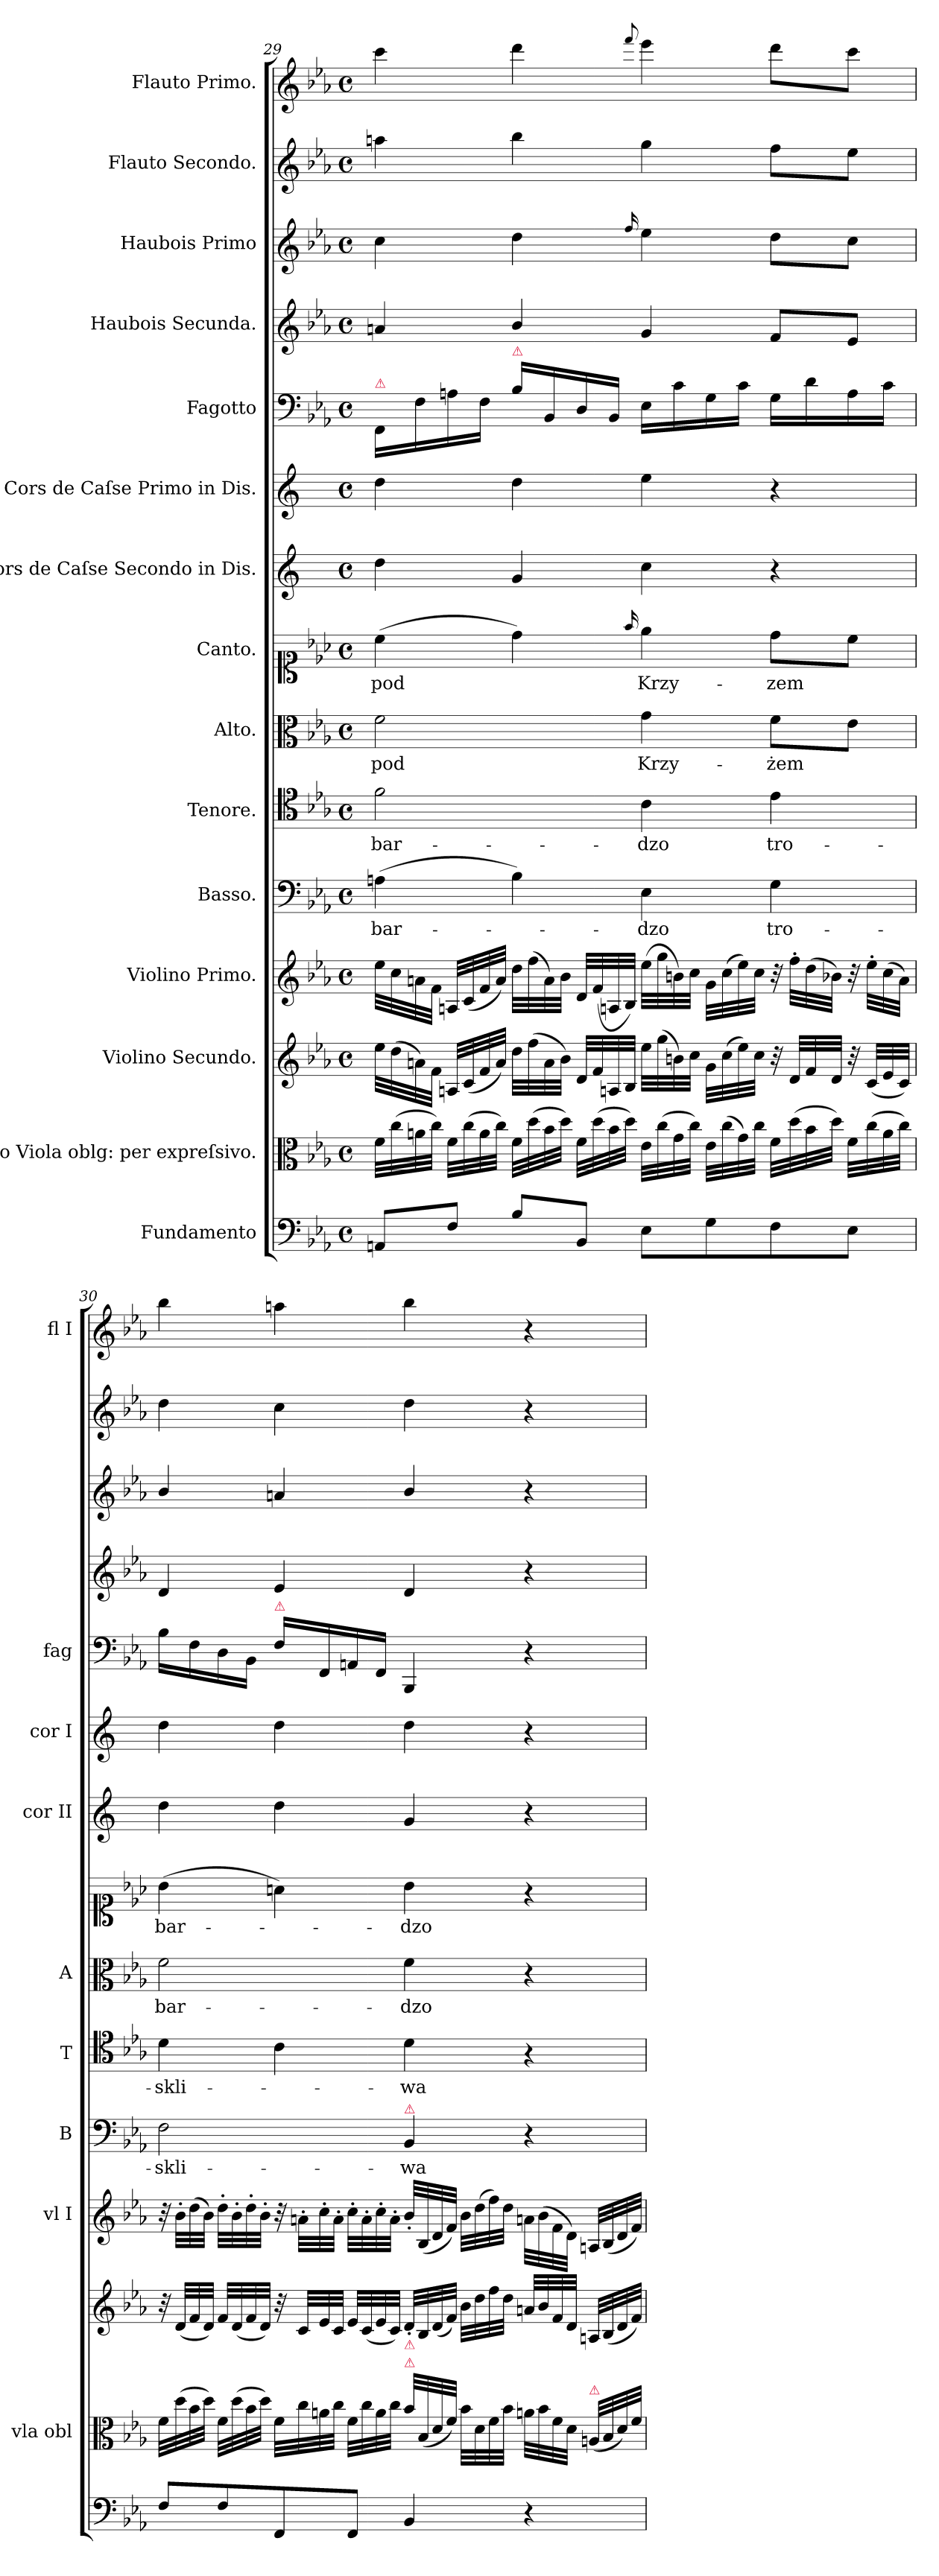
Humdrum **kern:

**kern	**kern	**kern	**kern	**kern	**text	**kern	**text	**kern	**text	**kern	**text	**kern	**kern	**kern	**kern	**kern	**kern	**kern
*part15	*part14	*part13	*part12	*part11	*part11	*part10	*part10	*part9	*part9	*part8	*part8	*part7	*part6	*part5	*part4	*part3	*part2	*part1
*staff15	*staff14	*staff13	*staff12	*staff11	*staff11	*staff10	*staff10	*staff9	*staff9	*staff8	*staff8	*staff7	*staff6	*staff5	*staff4	*staff3	*staff2	*staff1
*I"Fundamento	*I"Alto Viola oblg: per expreſsivo.	*I"Violino Secundo.	*I"Violino Primo.	*I"Basso.	*	*I"Tenore.	*	*I"Alto.	*	*I"Canto.	*	*I"Cors de Caſse Secondo in Dis.	*I"Cors de Caſse Primo in Dis.	*I"Fagotto	*I"Haubois Secunda.	*I"Haubois Primo	*I"Flauto Secondo.	*I"Flauto Primo.
*	*I'vla obl	*	*I'vl I	*I'B	*	*I'T	*	*I'A	*	*	*	*I'cor II	*I'cor I	*I'fag	*	*	*	*I'fl I
*clefF4	*clefC3	*clefG2	*clefG2	*clefF4	*	*clefC4	*	*clefC3	*	*clefC1	*	*clefG2	*clefG2	*clefF4	*clefG2	*clefG2	*clefG2	*clefG2
*	*	*	*	*	*	*	*	*	*	*	*	*ITrd-2c-3	*ITrd-2c-3	*	*	*	*	*
*k[b-e-a-]	*k[b-e-a-]	*k[b-e-a-]	*k[b-e-a-]	*k[b-e-a-]	*	*k[b-e-a-]	*	*k[b-e-a-]	*	*k[b-e-a-]	*	*k[b-e-a-]	*k[b-e-a-]	*k[b-e-a-]	*k[b-e-a-]	*k[b-e-a-]	*k[b-e-a-]	*k[b-e-a-]
*E-:	*E-:	*E-:	*E-:	*E-:	*	*E-:	*	*E-:	*	*E-:	*	*	*	*E-:	*E-:	*E-:	*E-:	*E-:
*M4/4	*M4/4	*M4/4	*M4/4	*M4/4	*	*M4/4	*	*M4/4	*	*M4/4	*	*M4/4	*M4/4	*M4/4	*M4/4	*M4/4	*M4/4	*M4/4
*met(c)	*met(c)	*met(c)	*met(c)	*met(c)	*	*met(c)	*	*met(c)	*	*met(c)	*	*met(c)	*met(c)	*met(c)	*met(c)	*met(c)	*met(c)	*met(c)
=29	=29	=29	=29	=29	=29	=29	=29	=29	=29	=29	=29	=29	=29	=29	=29	=29	=29	=29
!	!	!	!	!	!	!	!	!	!	!	!	!	!	!LO:TX:a:color=crimson:t=⚠	!	!	!	!
8AAn/L	32f\LLL	32ee-\LLL	32ee-\LLL	(4An\	bar-	2f\	bar-	2f\	pod	(4cc\	pod	4ff\	4ff\	16FF/LL	4an/	4cc\	4aan\	4ccc\
.	(32cc\	(32dd\	32cc\	.	.	.	.	.	.	.	.	.	.	.	.	.	.	.
.	32an\	32an\)	32an\	.	.	.	.	.	.	.	.	.	.	16F\	.	.	.	.
.	32cc\JJJ)	32f\JJJ	32f\JJJ	.	.	.	.	.	.	.	.	.	.	.	.	.	.	.
8F\J	32f\LLL	32An/LLL	32An/LLL	.	.	.	.	.	.	.	.	.	.	16An\	.	.	.	.
.	(32cc\	(32c/	(32c/	.	.	.	.	.	.	.	.	.	.	.	.	.	.	.
.	32a\	32f/	32f/	.	.	.	.	.	.	.	.	.	.	16F\JJ	.	.	.	.
.	32cc\JJJ)	32a/JJJ)	32a/JJJ)	.	.	.	.	.	.	.	.	.	.	.	.	.	.	.
!	!	!	!	!	!	!	!	!	!	!	!	!	!	!LO:TX:a:color=crimson:t=⚠	!	!	!	!
8B-\L	32f\LLL	32dd\LLL	32dd\LLL	4B-\)	.	.	.	.	.	4dd\)	.	4b-/	4ff\	16B-\LL	4b-/	4dd\	4bb-\	4ddd\
.	(32dd\	(32ff\	(32ff\	.	.	.	.	.	.	.	.	.	.	.	.	.	.	.
.	32b-\	32a\	32a\)	.	.	.	.	.	.	.	.	.	.	16BB-/	.	.	.	.
.	32dd\JJJ)	32b-\JJJ)	32b-\JJJ	.	.	.	.	.	.	.	.	.	.	.	.	.	.	.
8BB-/J	32f\LLL	32d/LLL	32d/LLL	.	.	.	.	.	.	.	.	.	.	16D/	.	.	.	.
.	(32dd\	32f/	(32f/	.	.	.	.	.	.	.	.	.	.	.	.	.	.	.
.	32b-\	32An/	32An/	.	.	.	.	.	.	.	.	.	.	16BB-/JJ	.	.	.	.
.	32dd\JJJ)	32B-/JJJ	32B-/JJJ)	.	.	.	.	.	.	.	.	.	.	.	.	.	.	.
.	.	.	.	.	.	.	.	.	.	16qqff/	.	.	.	.	.	16qqff/	.	8qqfff/
8E-\L	32e-\LLL	32ee-\LLL	(32ee-\LLL	4E-\	-dzo	4c\	-dzo	4g\	Krzy-	4ee-\	Krzy-	4ee-\	4gg\	16E-\LL	4g/	4ee-\	4gg\	4eee-\
.	(32cc\	(32gg\	32gg\	.	.	.	.	.	.	.	.	.	.	.	.	.	.	.
.	32g\	32bn\)	32bn\)	.	.	.	.	.	.	.	.	.	.	16c\	.	.	.	.
.	32cc\JJJ)	32cc\JJJ	32cc\JJJ	.	.	.	.	.	.	.	.	.	.	.	.	.	.	.
8G\	32e-\LLL	32g\LLL	32g\LLL	.	.	.	.	.	.	.	.	.	.	16G\	.	.	.	.
.	(32cc\	(32cc\	(32cc\	.	.	.	.	.	.	.	.	.	.	.	.	.	.	.
.	32g\)	32ee-\)	32ee-\)	.	.	.	.	.	.	.	.	.	.	16c\JJ	.	.	.	.
.	32cc\JJJ	32cc\JJJ	32cc\JJJ	.	.	.	.	.	.	.	.	.	.	.	.	.	.	.
8F\	32f\LLL	32r	32r	4G\	tro-	4e-\	tro-	8f\L	-żem	8dd\L	-zem	4r	4r	16G\LL	8f/L	8dd\L	8ff\L	8ddd\L
.	(32dd\	32d/LLL	32ff'\LLL	.	.	.	.	.	.	.	.	.	.	.	.	.	.	.
.	32b-\	32f/	(32dd\	.	.	.	.	.	.	.	.	.	.	16d\	.	.	.	.
.	32dd\JJJ)	32d/JJJ	32b-X\JJJ)	.	.	.	.	.	.	.	.	.	.	.	.	.	.	.
8E-\J	32f\LLL	32r	32r	.	.	.	.	8e-\J	.	8cc\J	.	.	.	16A\	8e-/J	8cc\J	8ee-\J	8ccc\J
.	(32cc\	(32c/LLL	32ee-'\LLL	.	.	.	.	.	.	.	.	.	.	.	.	.	.	.
.	32a\	32e-/	(32cc\	.	.	.	.	.	.	.	.	.	.	16c\JJ	.	.	.	.
.	32cc\JJJ)	32c/JJJ)	32a\JJJ)	.	.	.	.	.	.	.	.	.	.	.	.	.	.	.
=30	=30	=30	=30	=30	=30	=30	=30	=30	=30	=30	=30	=30	=30	=30	=30	=30	=30	=30
8F\L	32f\LLL	32r	32r	2F\	-skli-	4d\	-skli-	2f\	bar-	(4b-\	bar-	4ff\	4ff\	16B-\LL	4d/	4b-/	4dd\	4bb-\
.	(32dd\	(32d/LLL	32b-'\LLL	.	.	.	.	.	.	.	.	.	.	.	.	.	.	.
.	32b-\	32f/	(32dd\	.	.	.	.	.	.	.	.	.	.	16F\	.	.	.	.
.	32dd\JJJ)	32d/JJJ)	32b-\JJJ)	.	.	.	.	.	.	.	.	.	.	.	.	.	.	.
8F\	32f\LLL	32f/LLL	32dd'\LLL	.	.	.	.	.	.	.	.	.	.	16D\	.	.	.	.
.	(32dd\	(32d/	32b-'\	.	.	.	.	.	.	.	.	.	.	.	.	.	.	.
.	32b-\	32f/	32dd'\	.	.	.	.	.	.	.	.	.	.	16BB-\JJ	.	.	.	.
.	32dd\JJJ)	32d/JJJ)	32b-'\JJJ	.	.	.	.	.	.	.	.	.	.	.	.	.	.	.
!	!	!	!	!	!	!	!	!	!	!	!	!	!	!LO:TX:a:color=crimson:t=⚠	!	!	!	!
8FF/	32f\LLL	32r	32r	.	.	4c\	.	.	.	4an\)	.	4ff\	4ff\	16F\LL	4e-/	4an/	4cc\	4aan\
.	32cc\	32c/LLL	32an'\LLL	.	.	.	.	.	.	.	.	.	.	.	.	.	.	.
.	32an\	32e-/	32cc'\	.	.	.	.	.	.	.	.	.	.	16FF/	.	.	.	.
.	32cc\JJJ	32c/JJJ	32a'\JJJ	.	.	.	.	.	.	.	.	.	.	.	.	.	.	.
8FF/J	32f\LLL	32e-/LLL	32cc'\LLL	.	.	.	.	.	.	.	.	.	.	16AAn/	.	.	.	.
.	32cc\	(32c/	32a'\	.	.	.	.	.	.	.	.	.	.	.	.	.	.	.
.	32a\	32e-/	32cc'\	.	.	.	.	.	.	.	.	.	.	16FF/JJ	.	.	.	.
.	32cc\JJJ	32c/JJJ)	32a'\JJJ	.	.	.	.	.	.	.	.	.	.	.	.	.	.	.
!	!	!	!	!LO:TX:a:color=crimson:t=⚠	!	!	!	!	!	!	!	!	!	!	!	!	!	!
!	!LO:TX:a:color=crimson:t=⚠	!	!	!	!	!	!	!	!	!	!	!	!	!	!	!	!	!
!	!LO:TX:a:color=crimson:t=⚠	!	!	!	!	!	!	!	!	!	!	!	!	!	!	!	!	!
4BB-/	32b-\LLL	32d'/LLL	32b-'/LLL	4BB-/	-wa	4d\	-wa	4f\	-dzo	4b-\	-dzo	4b-/	4ff\	4BBB-/	4d/	4b-/	4dd\	4bb-\
.	(<32B-/	32B-/	(32B-/	.	.	.	.	.	.	.	.	.	.	.	.	.	.	.
.	32d/	(32d/	32d/	.	.	.	.	.	.	.	.	.	.	.	.	.	.	.
.	32f/JJJ)	32f/JJJ)	32f/JJJ)	.	.	.	.	.	.	.	.	.	.	.	.	.	.	.
.	32b-\LLL	32b-\LLL	32b-\LLL	.	.	.	.	.	.	.	.	.	.	.	.	.	.	.
.	32d\	32dd\	(32dd\	.	.	.	.	.	.	.	.	.	.	.	.	.	.	.
.	32f\	32ff\	32ff\)	.	.	.	.	.	.	.	.	.	.	.	.	.	.	.
.	32b-\JJJ	32dd\JJJ	32dd\JJJ	.	.	.	.	.	.	.	.	.	.	.	.	.	.	.
4r	32an\LLL	32an/LLL	32an\LLL	4r	.	4r	.	4r	.	4r	.	4r	4r	4r	4r	4r	4r	4r
.	32b-\	32b-/	(32b-\	.	.	.	.	.	.	.	.	.	.	.	.	.	.	.
.	32f\	32f/	32f\	.	.	.	.	.	.	.	.	.	.	.	.	.	.	.
.	32d\JJJ	32d/JJJ	32d\JJJ)	.	.	.	.	.	.	.	.	.	.	.	.	.	.	.
!	!LO:TX:a:color=crimson:t=⚠	!	!	!	!	!	!	!	!	!	!	!	!	!	!	!	!	!
.	(32An/LLL	32An/LLL	32An/LLL	.	.	.	.	.	.	.	.	.	.	.	.	.	.	.
.	32B-/	(32B-/	(32B-/	.	.	.	.	.	.	.	.	.	.	.	.	.	.	.
.	32d/)	32d/	32d/	.	.	.	.	.	.	.	.	.	.	.	.	.	.	.
.	32f/JJJ	32f/JJJ)	32f/JJJ)	.	.	.	.	.	.	.	.	.	.	.	.	.	.	.
=	=	=	=	=	=	=	=	=	=	=	=	=	=	=	=	=	=	=
*-	*-	*-	*-	*-	*-	*-	*-	*-	*-	*-	*-	*-	*-	*-	*-	*-	*-	*-
